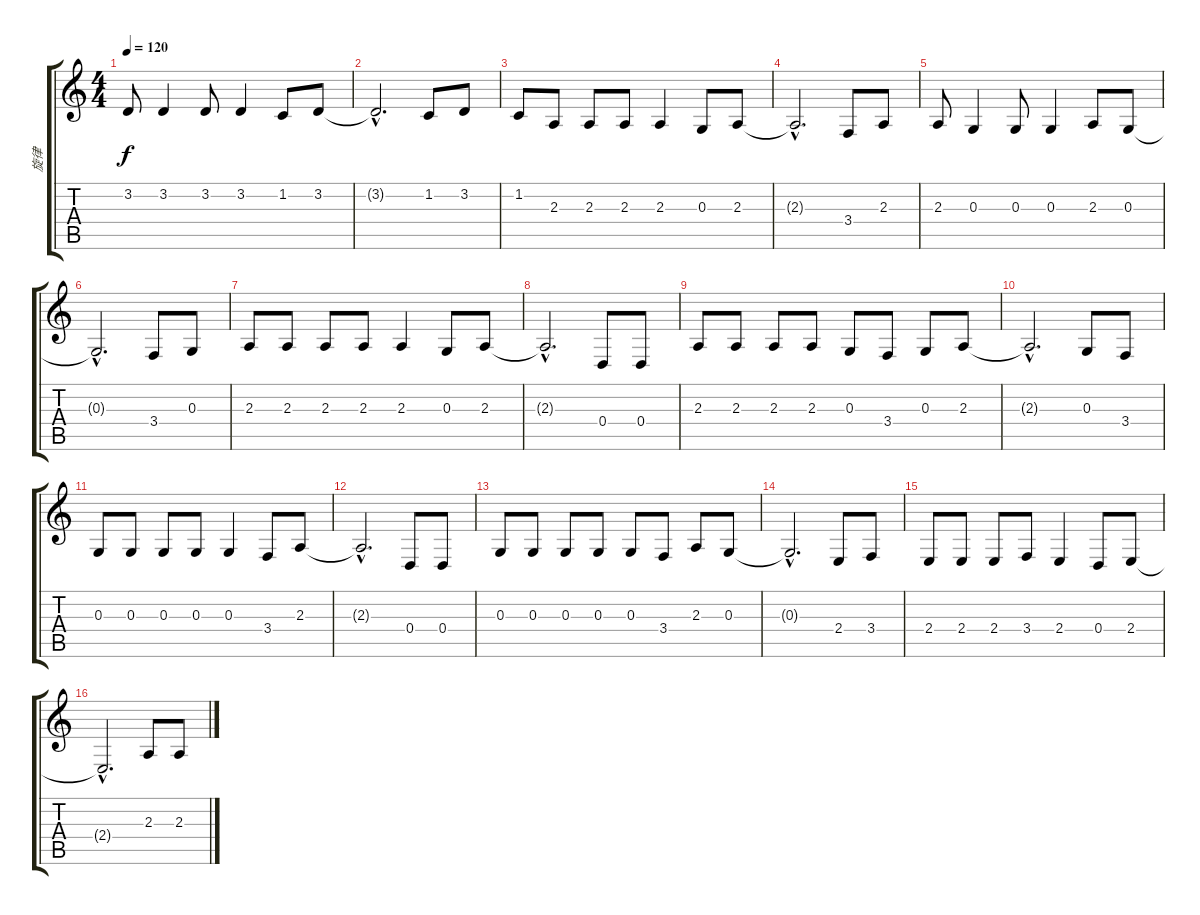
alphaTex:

\track ("旋律" "旋律") {instrument acousticgrandpiano}
\staff {score tabs}
\tuning (E4 B3 G3 D3 A2 E2) {hide}
\ts (4 4)
\tempo 120
\clef g2
\ks c
3.2.8{dy f} 3.2.4 3.2.8 3.2.4 1.2.8 3.2.8 |
3.2{hac t}.2{d} 1.2.8 3.2.8 |
1.2.8 2.3.8 2.3.8 2.3.8 2.3.4 0.3.8 2.3.8 |
2.3{hac t}.2{d} 3.4.8 2.3.8 |
2.3.8 0.3.4 0.3.8 0.3.4 2.3.8 0.3.8 |
0.3{hac t}.2{d} 3.4.8 0.3.8 |
2.3.8 2.3.8 2.3.8 2.3.8 2.3.4 0.3.8 2.3.8 |
2.3{hac t}.2{d} 0.4.8 0.4.8 |
2.3.8 2.3.8 2.3.8 2.3.8 0.3.8 3.4.8 0.3.8 2.3.8 |
2.3{hac t}.2{d} 0.3.8 3.4.8 |
0.3.8 0.3.8 0.3.8 0.3.8 0.3.4 3.4.8 2.3.8 |
2.3{hac t}.2{d} 0.4.8 0.4.8 |
0.3.8 0.3.8 0.3.8 0.3.8 0.3.8 3.4.8 2.3.8 0.3.8 |
0.3{hac t}.2{d} 2.4.8 3.4.8 |
2.4.8 2.4.8 2.4.8 3.4.8 2.4.4 0.4.8 2.4.8 |
2.4{hac t}.2{d} 2.3.8 2.3.8
